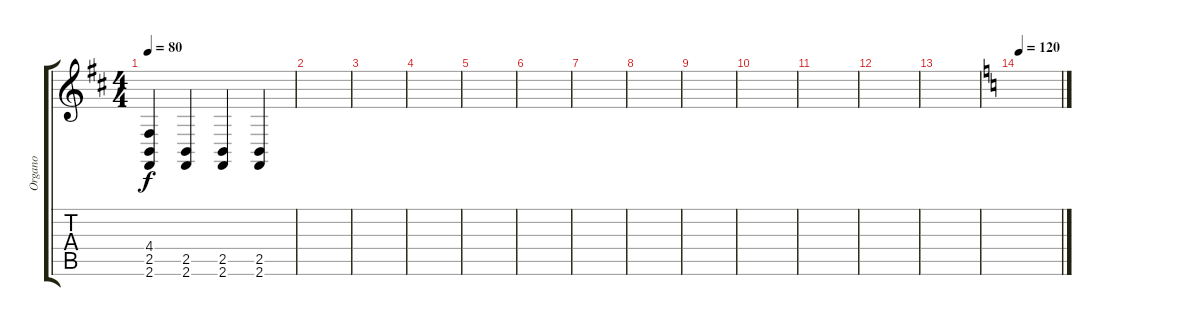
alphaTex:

\track ("Organo" "Organo") {instrument churchorgan}
\staff {score tabs}
\tuning (E4 B3 G3 D3 A2 E2) {hide}
\ts (4 4)
\tempo 80
\clef g2
\ks d
(4.4 2.5 2.6).4{dy f} (2.5 2.6).4 (2.5 2.6).4 (2.5 2.6).4 |
|
|
|
|
|
|
|
|
|
|
|
|
\tempo 120
\ks c
